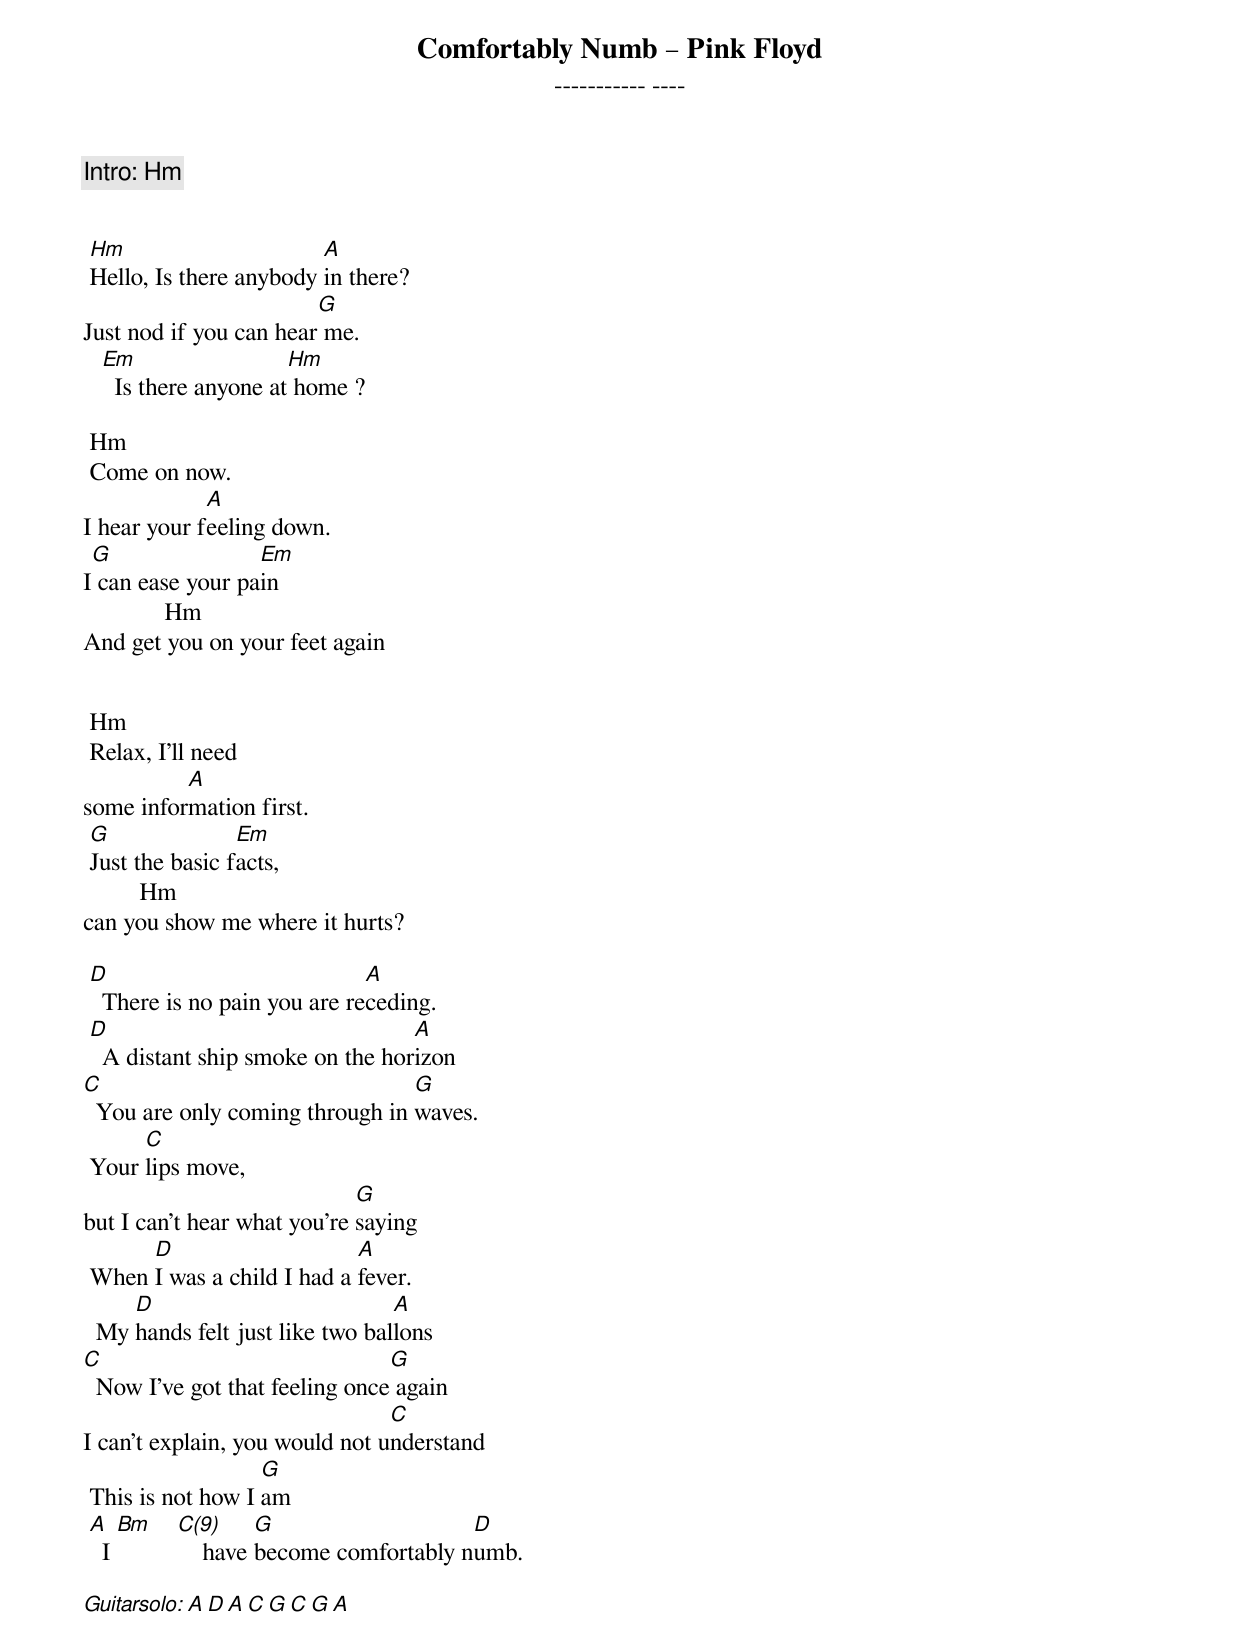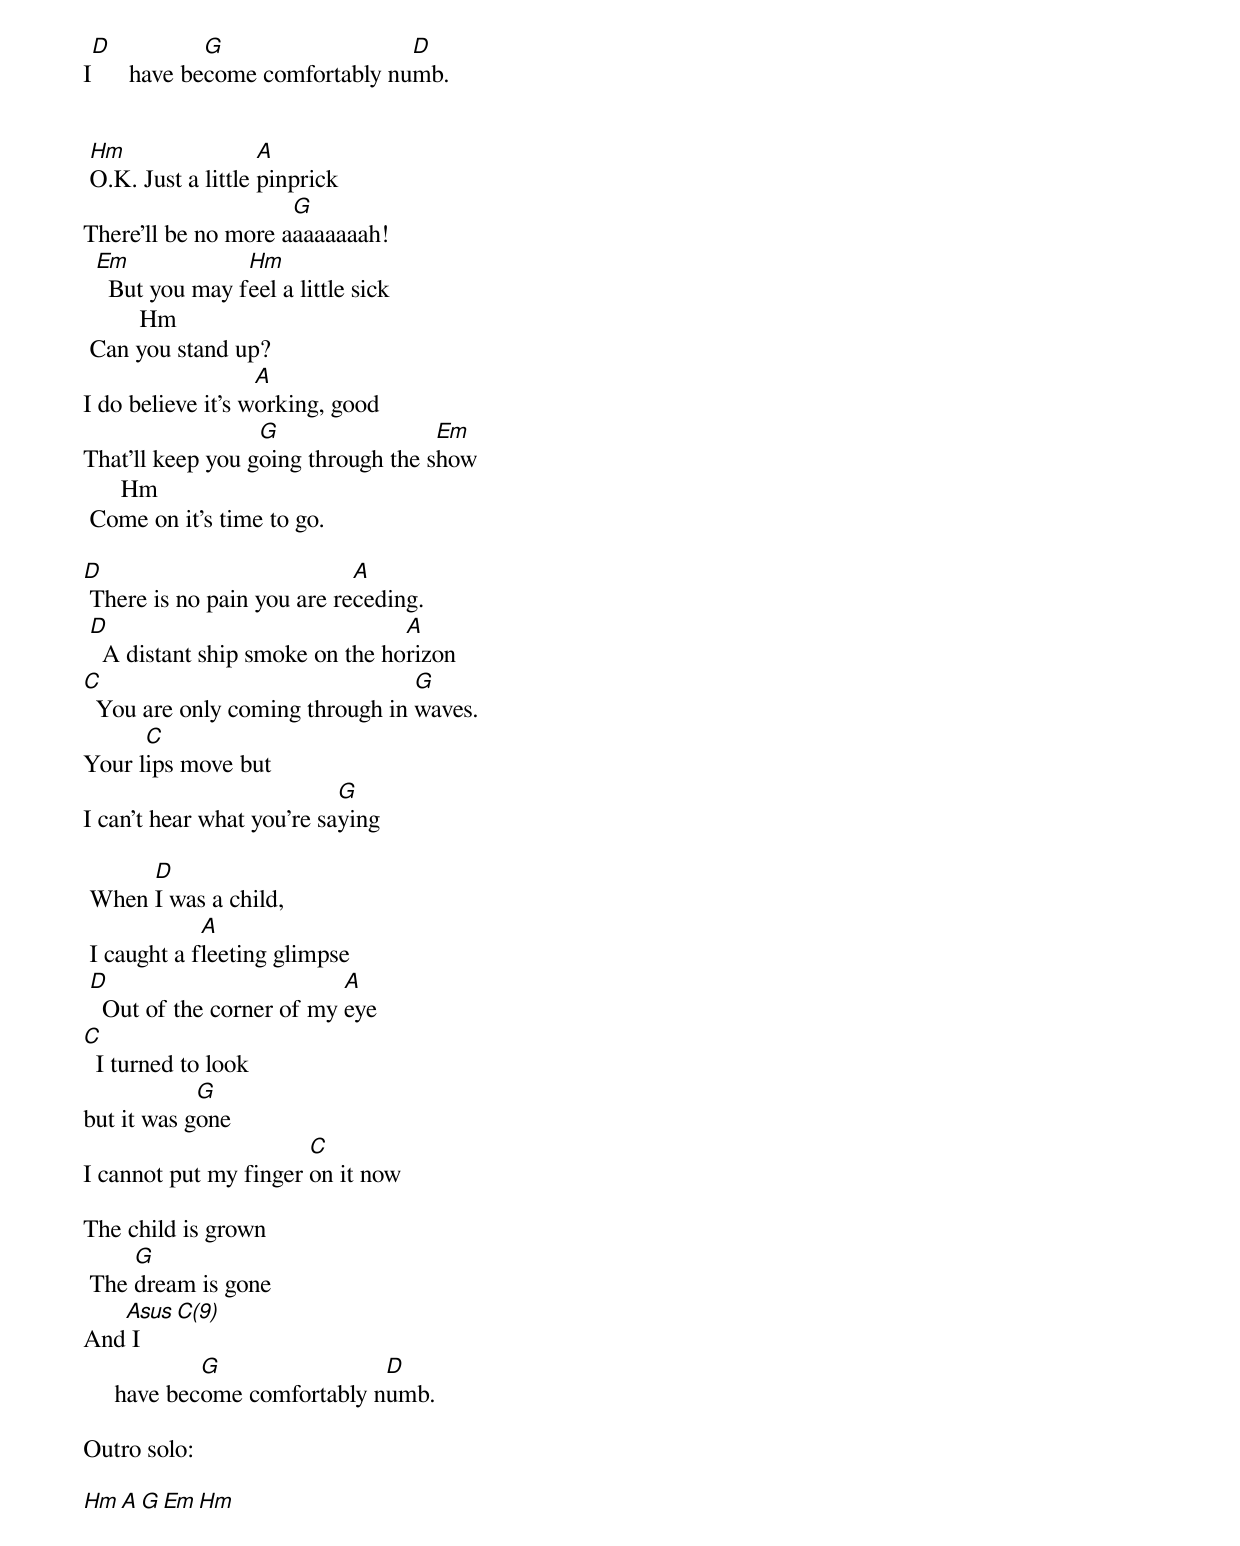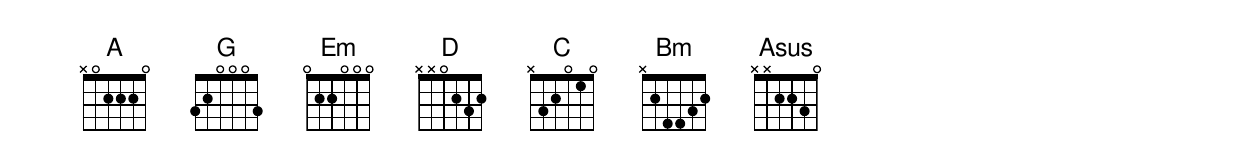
Comfortably Numb – Pink Floyd
 ----------- ----

Intro: Hm


 Hm			 A
 Hello, Is there anybody in there?
	                G
Just nod if you can hear me.
   Em   	       Hm
     Is there anyone at home ?

 Hm
 Come on now.
             A
I hear your feeling down.
 G                Em
I can ease your pain
             Hm
And get you on your feet again


 Hm
 Relax, I'll need
          A
some information first.
 G               Em
 Just the basic facts,
         Hm
can you show me where it hurts?

 D                            A
   There is no pain you are receding.
 D                                A
   A distant ship smoke on the horizon
C                                G
  You are only coming through in waves.
      C
 Your lips move,
                             G
but I can't hear what you're saying
      D                     A
 When I was a child I had a fever.
     D                           A
  My hands felt just like two ballons
C                               G
  Now I've got that feeling once again
                                C
I can't explain, you would not understand
                   G
 This is not how I am
 A   Bm  C(9)     G                   D
   I         have become comfortably numb.

 Guitarsolo:  A  D  A  C  G  C  G   A

 D            G                  D
I      have become comfortably numb.


 Hm                 A
 O.K. Just a little pinprick
                     G
There'll be no more aaaaaaaah!
  Em             Hm
    But you may feel a little sick
         Hm
 Can you stand up?
                   A
I do believe it's working, good
                  G                 Em
That'll keep you going through the show
      Hm
 Come on it's time to go.

D                           A
 There is no pain you are receding.
 D                               A
   A distant ship smoke on the horizon
C                                G
  You are only coming through in waves.
      C
Your lips move but
                           G
I can't hear what you're saying

      D
 When I was a child,
             A
 I caught a fleeting glimpse
 D                         A
   Out of the corner of my eye
C
  I turned to look
            G
but it was gone
                       C
I cannot put my finger on it now

The child is grown
     G
 The dream is gone
   Asus  C(9)
And I
             G                D
     have become comfortably numb.

Outro solo:

    Hm   A   G   Em   Hm
